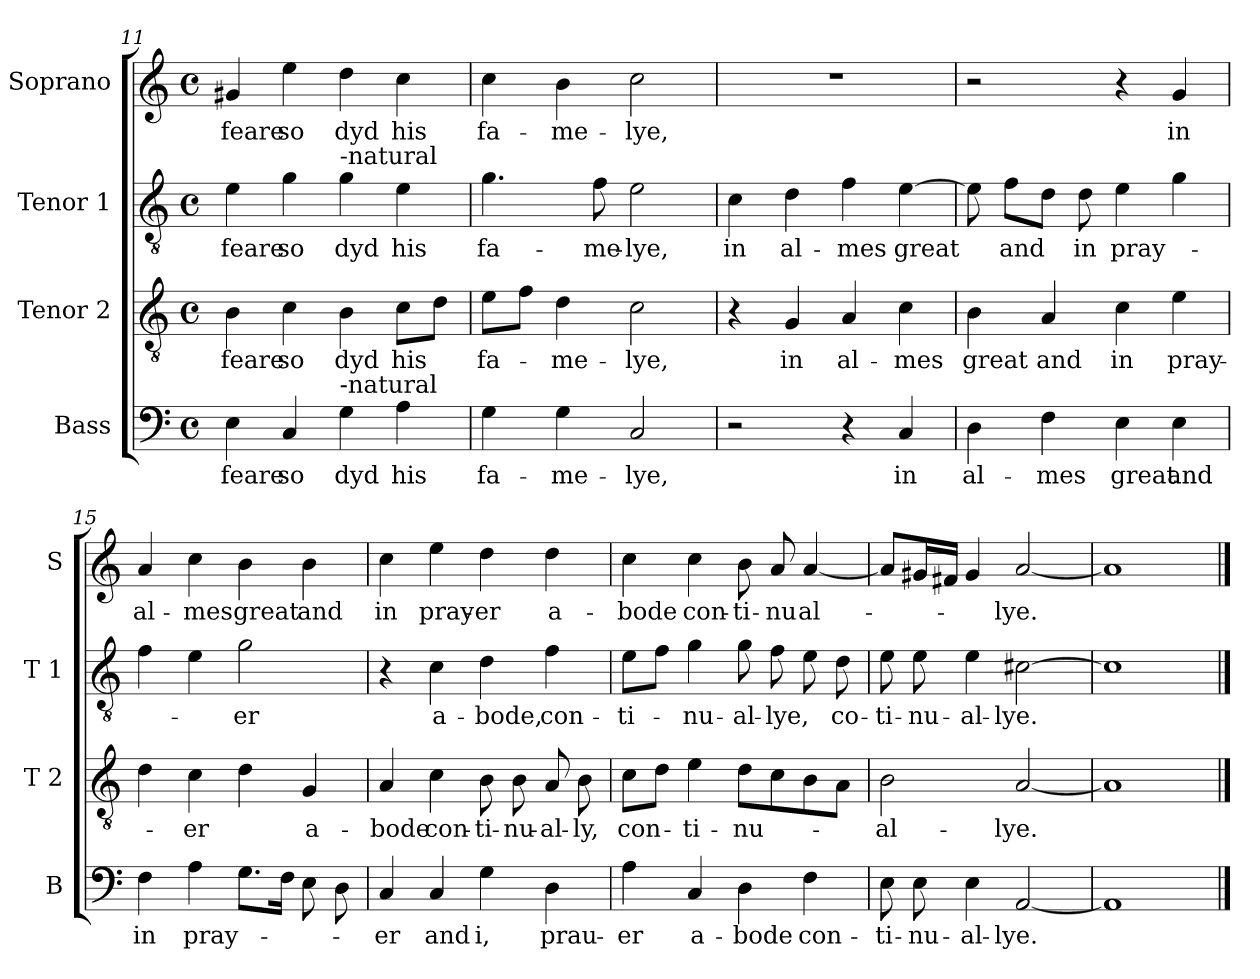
**kern	**text	**kern	**text	**kern	**text	**kern	**text
*part4	*part4	*part3	*part3	*part2	*part2	*part1	*part1
*staff4	*staff4	*staff3	*staff3	*staff2	*staff2	*staff1	*staff1
*I"Bass	*	*I"Tenor 2	*	*I"Tenor 1	*	*I"Soprano	*
*I'B	*	*I'T 2	*	*I'T 1	*	*I'S	*
*clefF4	*	*clefGv2	*	*clefGv2	*	*clefG2	*
*k[]	*	*k[]	*	*k[]	*	*k[]	*
*C:	*	*C:	*	*C:	*	*C:	*
*M4/4	*	*M4/4	*	*M4/4	*	*M4/4	*
*met(c)	*	*met(c)	*	*met(c)	*	*met(c)	*
=11	=11	=11	=11	=11	=11	=11	=11
!	!LO:LY:b	!	!LO:LY:b	!	!LO:LY:b	!	!LO:LY:b
4E\	feare	4B\	feare	4e\	feare	4g#X/	feare
!	!LO:LY:b	!	!LO:LY:b	!	!LO:LY:b	!	!LO:LY:b
4C/	so	4c\	so	4g\	so	4ee\	so
!	!	!	!	!LO:TX:a:t=-natural	!	!	!
!LO:TX:a:t=-natural	!	!	!	!	!	!	!
!	!LO:LY:b	!	!LO:LY:b	!	!LO:LY:b	!	!LO:LY:b
4G\	dyd	4B\	dyd	4g\	dyd	4dd\	dyd
!	!LO:LY:b	!	!LO:LY:b	!	!LO:LY:b	!	!LO:LY:b
4A\	his	8c\L	his	4e\	his	4cc\	his
.	.	8d\J	.	.	.	.	.
!!LO:PB:g=z
=12	=12	=12	=12	=12	=12	=12	=12
!	!LO:LY:b	!	!LO:LY:b	!	!LO:LY:b	!	!LO:LY:b
4G\	fa-	8e\L	fa-	4.g\	fa-	4cc\	fa-
.	.	8f\J	.	.	.	.	.
!	!LO:LY:b	!	!LO:LY:b	!	!	!	!LO:LY:b
4G\	-me-	4d\	-me-	.	.	4b\	-me-
!	!	!	!	!	!LO:LY:b	!	!
.	.	.	.	8f\	-me-	.	.
!	!LO:LY:b	!	!LO:LY:b	!	!LO:LY:b	!	!LO:LY:b
2C/	-lye,	2c\	-lye,	2e\	-lye,	2cc\	-lye,
=13	=13	=13	=13	=13	=13	=13	=13
!	!	!	!	!	!LO:LY:b	!	!
2r	.	4r	.	4c\	in	1r	.
!	!	!	!LO:LY:b	!	!LO:LY:b	!	!
.	.	4G/	in	4d\	al-	.	.
!	!	!	!LO:LY:b	!	!LO:LY:b	!	!
4r	.	4A/	al-	4f\	-mes	.	.
!	!LO:LY:b	!	!LO:LY:b	!	!LO:LY:b	!	!
4C/	in	4c\	-mes	[4e\	great	.	.
=14	=14	=14	=14	=14	=14	=14	=14
!	!LO:LY:b	!	!LO:LY:b	!	!	!	!
4D\	al-	4B\	great	8e\]	.	2r	.
!	!	!	!	!	!LO:LY:b	!	!
.	.	.	.	8f\L	and	.	.
!	!LO:LY:b	!	!LO:LY:b	!	!	!	!
4F\	-mes	4A/	and	8d\J	.	.	.
!	!	!	!	!	!LO:LY:b	!	!
.	.	.	.	8d\	in	.	.
!	!LO:LY:b	!	!LO:LY:b	!	!LO:LY:b	!	!
4E\	great	4c\	in	4e\	pray-	4r	.
!	!LO:LY:b	!	!LO:LY:b	!	!	!	!LO:LY:b
4E\	and	4e\	pray-	4g\	.	4g/	in
=15	=15	=15	=15	=15	=15	=15	=15
!	!LO:LY:b	!	!	!	!	!	!LO:LY:b
4F\	in	4d\	.	4f\	.	4a/	al-
!	!LO:LY:b	!	!LO:LY:b	!	!	!	!LO:LY:b
4A\	pray-	4c\	-er	4e\	.	4cc\	-mes
!	!	!	!	!	!LO:LY:b	!	!LO:LY:b
8.G\L	.	4d\	.	2g\	-er	4b\	great
16F\Jk	.	.	.	.	.	.	.
!	!	!	!LO:LY:b	!	!	!	!LO:LY:b
8E\	.	4G/	a-	.	.	4b\	and
8D\	.	.	.	.	.	.	.
!!LO:LB:g=z
=16	=16	=16	=16	=16	=16	=16	=16
!	!LO:LY:b	!	!LO:LY:b	!	!	!	!LO:LY:b
4C/	-er	4A/	-bode	4r	.	4cc\	in
!	!LO:LY:b	!	!LO:LY:b	!	!LO:LY:b	!	!LO:LY:b
4C/	and	4c\	con-	4c\	a-	4ee\	pray-
!	!LO:LY:b	!	!LO:LY:b	!	!LO:LY:b	!	!LO:LY:b
4G\	i,	8B\	-ti-	4d\	-bode,	4dd\	-er
!	!	!	!LO:LY:b	!	!	!	!
.	.	8B\	-nu-	.	.	.	.
!	!LO:LY:b	!	!LO:LY:b	!	!LO:LY:b	!	!LO:LY:b
4D\	prau-	8A/	-al-	4f\	con-	4dd\	a-
!	!	!	!LO:LY:b	!	!	!	!
.	.	8B\	-ly,	.	.	.	.
=17	=17	=17	=17	=17	=17	=17	=17
!	!LO:LY:b	!	!LO:LY:b	!	!LO:LY:b	!	!LO:LY:b
4A\	-er	8c\L	con-	8e\L	-ti-	4cc\	-bode
.	.	8d\J	.	8f\J	.	.	.
!	!LO:LY:b	!	!LO:LY:b	!	!LO:LY:b	!	!LO:LY:b
4C/	a-	4e\	-ti-	4g\	-nu-	4cc\	con-
!	!LO:LY:b	!	!LO:LY:b	!	!LO:LY:b	!	!LO:LY:b
4D\	-bode	8d\L	-nu-	8g\	-al-	8b\	-ti-
!	!	!	!	!	!LO:LY:b	!	!LO:LY:b
.	.	8c\	.	8f\	-lye,	8a/	-nu
!	!LO:LY:b	!	!	!	!	!	!LO:LY:b
4F\	con-	8B\	.	8e\	.	[4a/	al-
!	!	!	!	!	!LO:LY:b	!	!
.	.	8A\J	.	8d\	co-	.	.
=18	=18	=18	=18	=18	=18	=18	=18
!	!LO:LY:b	!	!LO:LY:b	!	!LO:LY:b	!	!
8E\	-ti-	2B\	-al-	8e\	-ti-	8a/L]	.
!	!LO:LY:b	!	!	!	!LO:LY:b	!	!
8E\	-nu-	.	.	8e\	-nu-	16g#X/L	.
.	.	.	.	.	.	16f#X/JJ	.
!	!LO:LY:b	!	!	!	!LO:LY:b	!	!
4E\	-al-	.	.	4e\	-al-	4g#/	.
!	!LO:LY:b	!	!LO:LY:b	!	!LO:LY:b	!	!LO:LY:b
[2AA/	-lye.	[2A/	-lye.	[2c#X\	-lye.	[2a/	-lye.
=19	=19	=19	=19	=19	=19	=19	=19
1AA]	.	1A]	.	1c#]	.	1a]	.
==	==	==	==	==	==	==	==
*-	*-	*-	*-	*-	*-	*-	*-
